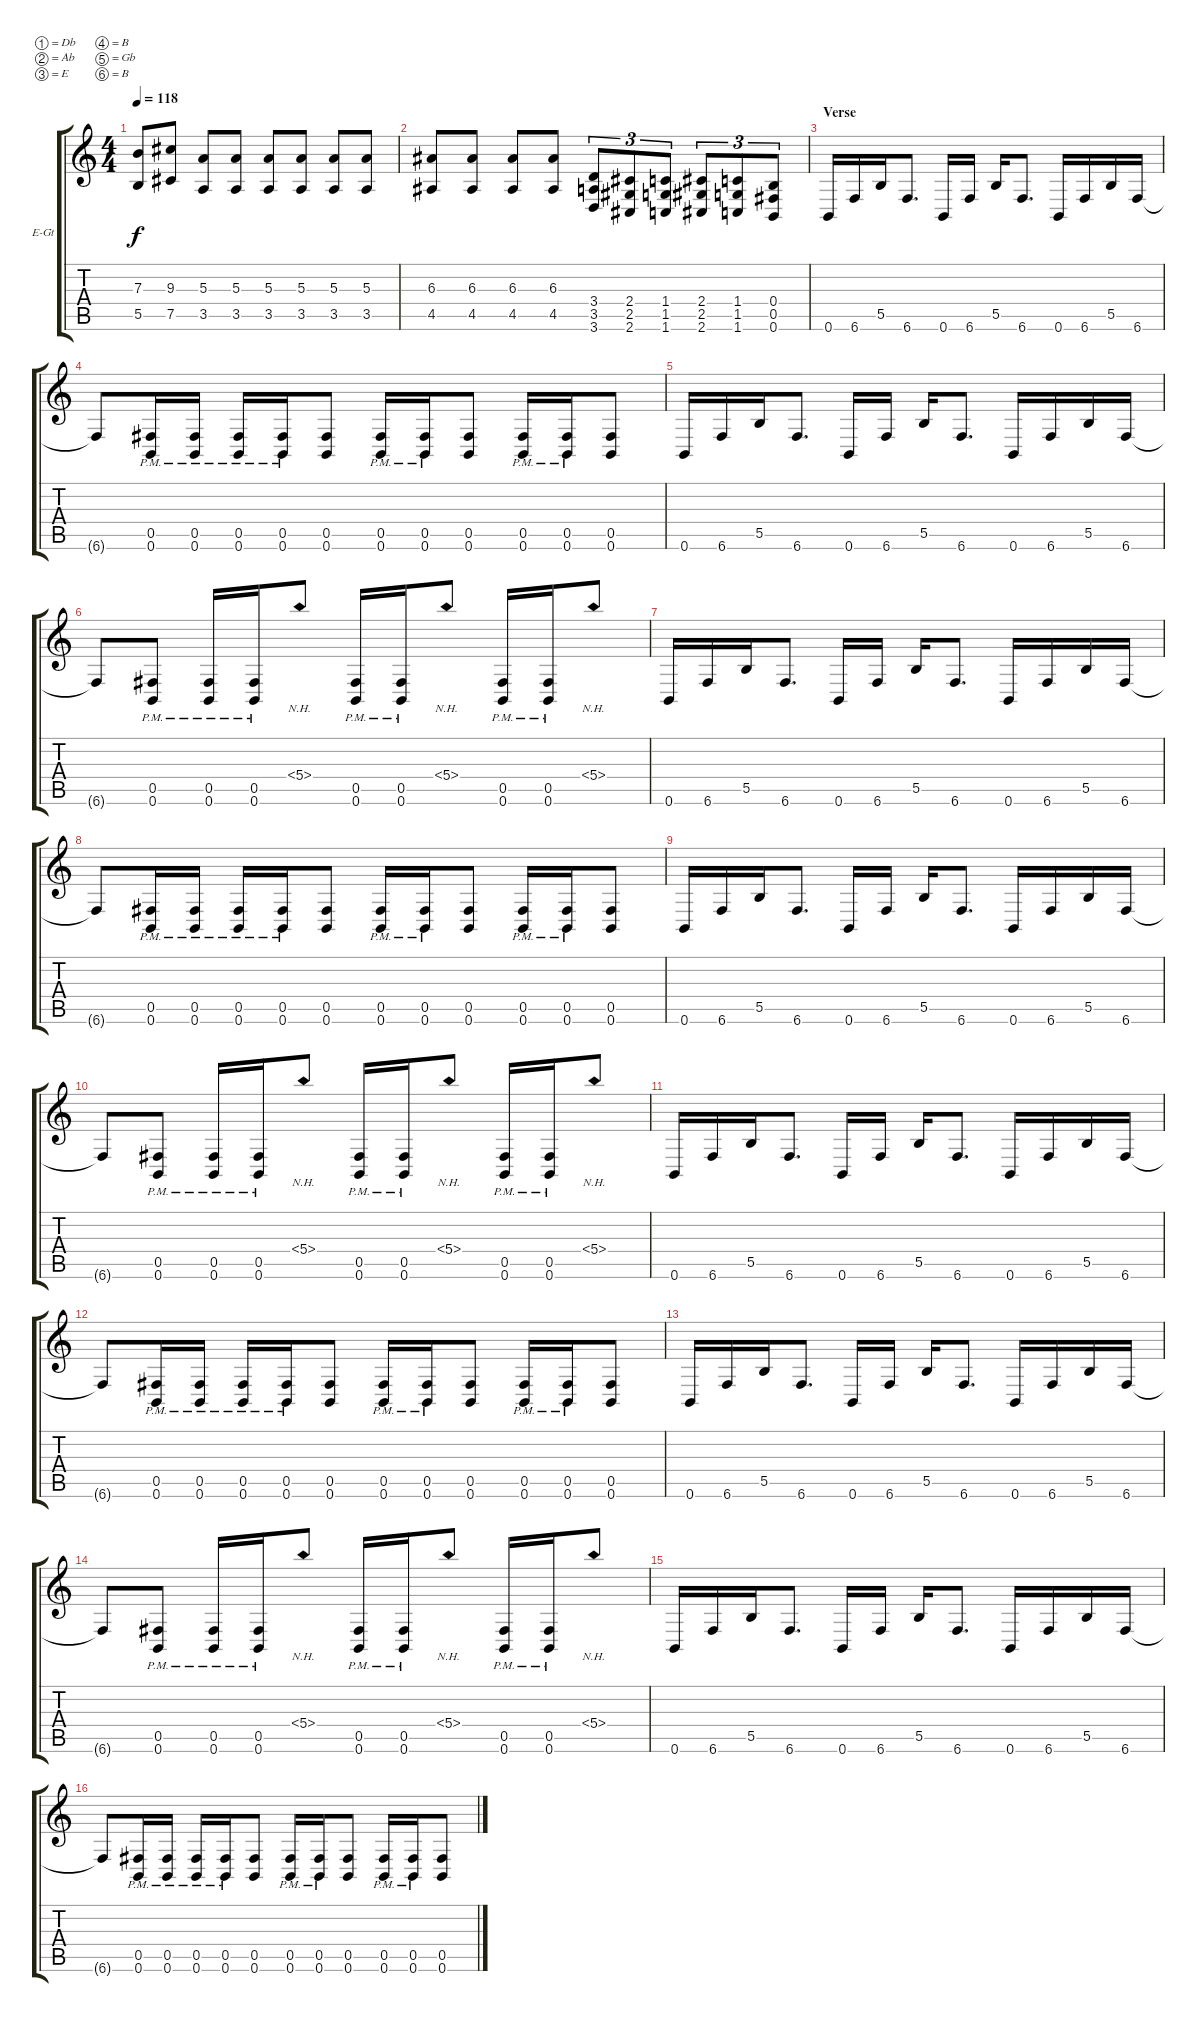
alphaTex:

\bracketExtendMode groupsimilarinstruments
\firstSystemTrackNameOrientation horizontal
\otherSystemsTrackNameOrientation horizontal
\track ("Dist 1" "E-Gt") {solo instrument electricguitarclean}
\staff {score tabs}
\tuning (Db4 Ab3 E3 B2 Gb2 B1)
\ts (4 4)
\tempo 118
\clef g2
\ks c
(5.5{t} 7.3{t}).8{dy f} (7.5 9.3).8 (3.5 5.3).8 (3.5 5.3).8 (3.5 5.3).8 (3.5 5.3).8 (3.5 5.3).8 (3.5 5.3).8 |
(4.5 6.3).8 (4.5 6.3).8 (4.5 6.3).8 (4.5 6.3).8 (3.6 3.5 3.4).8{tu (3 2)} (2.6 2.5 2.4).8{tu (3 2)} (1.6 1.5 1.4).8{tu (3 2)} (2.6 2.5 2.4).8{tu (3 2)} (1.6 1.5 1.4).8{tu (3 2)} (0.6 0.5 0.4).8{tu (3 2)} |
\section ("" "Verse")
0.6.16 6.6.16 5.5.16 6.6.8{d} 0.6.16 6.6.16 5.5.16 6.6.8{d} 0.6.16 6.6.16 5.5.16 6.6.16 |
6.6{t}.8 (0.6{pm} 0.5{pm}).16 (0.6{pm} 0.5{pm}).16 (0.6{pm} 0.5{pm}).16 (0.6{pm} 0.5{pm}).16 (0.6 0.5).8 (0.6{pm} 0.5{pm}).16 (0.6{pm} 0.5{pm}).16 (0.6 0.5).8 (0.6{pm} 0.5{pm}).16 (0.6{pm} 0.5{pm}).16 (0.6 0.5).8 |
0.6.16 6.6.16 5.5.16 6.6.8{d} 0.6.16 6.6.16 5.5.16 6.6.8{d} 0.6.16 6.6.16 5.5.16 6.6.16 |
6.6{t}.8 (0.6{pm} 0.5{pm}).8 (0.6{pm} 0.5{pm}).16 (0.6{pm} 0.5{pm}).16 5.4{nh}.8 (0.6{pm} 0.5{pm}).16 (0.6{pm} 0.5{pm}).16 5.4{nh}.8 (0.6{pm} 0.5{pm}).16 (0.6{pm} 0.5{pm}).16 5.4{nh}.8 |
0.6.16 6.6.16 5.5.16 6.6.8{d} 0.6.16 6.6.16 5.5.16 6.6.8{d} 0.6.16 6.6.16 5.5.16 6.6.16 |
6.6{t}.8 (0.6{pm} 0.5{pm}).16 (0.6{pm} 0.5{pm}).16 (0.6{pm} 0.5{pm}).16 (0.6{pm} 0.5{pm}).16 (0.6 0.5).8 (0.6{pm} 0.5{pm}).16 (0.6{pm} 0.5{pm}).16 (0.6 0.5).8 (0.6{pm} 0.5{pm}).16 (0.6{pm} 0.5{pm}).16 (0.6 0.5).8 |
0.6.16 6.6.16 5.5.16 6.6.8{d} 0.6.16 6.6.16 5.5.16 6.6.8{d} 0.6.16 6.6.16 5.5.16 6.6.16 |
6.6{t}.8 (0.6{pm} 0.5{pm}).8 (0.6{pm} 0.5{pm}).16 (0.6{pm} 0.5{pm}).16 5.4{nh}.8 (0.6{pm} 0.5{pm}).16 (0.6{pm} 0.5{pm}).16 5.4{nh}.8 (0.6{pm} 0.5{pm}).16 (0.6{pm} 0.5{pm}).16 5.4{nh}.8 |
0.6.16 6.6.16 5.5.16 6.6.8{d} 0.6.16 6.6.16 5.5.16 6.6.8{d} 0.6.16 6.6.16 5.5.16 6.6.16 |
6.6{t}.8 (0.6{pm} 0.5{pm}).16 (0.6{pm} 0.5{pm}).16 (0.6{pm} 0.5{pm}).16 (0.6{pm} 0.5{pm}).16 (0.6 0.5).8 (0.6{pm} 0.5{pm}).16 (0.6{pm} 0.5{pm}).16 (0.6 0.5).8 (0.6{pm} 0.5{pm}).16 (0.6{pm} 0.5{pm}).16 (0.6 0.5).8 |
0.6.16 6.6.16 5.5.16 6.6.8{d} 0.6.16 6.6.16 5.5.16 6.6.8{d} 0.6.16 6.6.16 5.5.16 6.6.16 |
6.6{t}.8 (0.6{pm} 0.5{pm}).8 (0.6{pm} 0.5{pm}).16 (0.6{pm} 0.5{pm}).16 5.4{nh}.8 (0.6{pm} 0.5{pm}).16 (0.6{pm} 0.5{pm}).16 5.4{nh}.8 (0.6{pm} 0.5{pm}).16 (0.6{pm} 0.5{pm}).16 5.4{nh}.8 |
0.6.16 6.6.16 5.5.16 6.6.8{d} 0.6.16 6.6.16 5.5.16 6.6.8{d} 0.6.16 6.6.16 5.5.16 6.6.16 |
6.6{t}.8 (0.6{pm} 0.5{pm}).16 (0.6{pm} 0.5{pm}).16 (0.6{pm} 0.5{pm}).16 (0.6{pm} 0.5{pm}).16 (0.6 0.5).8 (0.6{pm} 0.5{pm}).16 (0.6{pm} 0.5{pm}).16 (0.6 0.5).8 (0.6{pm} 0.5{pm}).16 (0.6{pm} 0.5{pm}).16 (0.6 0.5).8
